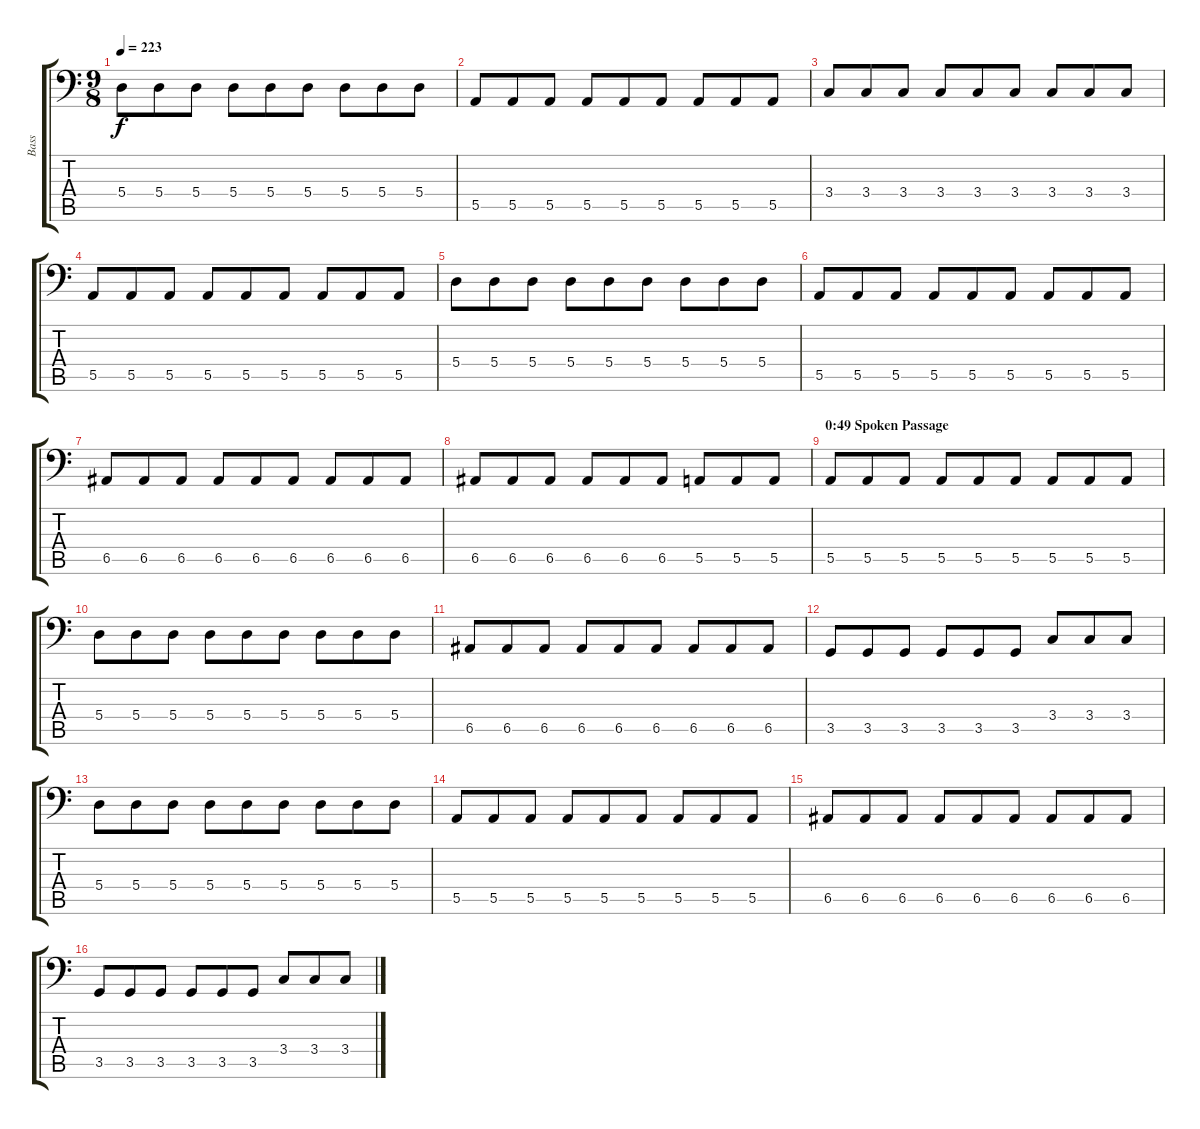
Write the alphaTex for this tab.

\track ("Bass" "Bass") {instrument electricbasspick}
\staff {score tabs}
\tuning (B2 G2 D2 A1 E1 B0) {hide}
\ts (9 8)
\tempo 223
\clef f4
\ks c
5.4.8{dy f} 5.4.8 5.4.8 5.4.8 5.4.8 5.4.8 5.4.8 5.4.8 5.4.8 |
5.5.8 5.5.8 5.5.8 5.5.8 5.5.8 5.5.8 5.5.8 5.5.8 5.5.8 |
3.4.8 3.4.8 3.4.8 3.4.8 3.4.8 3.4.8 3.4.8 3.4.8 3.4.8 |
5.5.8 5.5.8 5.5.8 5.5.8 5.5.8 5.5.8 5.5.8 5.5.8 5.5.8 |
5.4.8 5.4.8 5.4.8 5.4.8 5.4.8 5.4.8 5.4.8 5.4.8 5.4.8 |
5.5.8 5.5.8 5.5.8 5.5.8 5.5.8 5.5.8 5.5.8 5.5.8 5.5.8 |
6.5.8 6.5.8 6.5.8 6.5.8 6.5.8 6.5.8 6.5.8 6.5.8 6.5.8 |
6.5.8 6.5.8 6.5.8 6.5.8 6.5.8 6.5.8 5.5.8 5.5.8 5.5.8 |
\section ("" "0:49 Spoken Passage")
5.5.8 5.5.8 5.5.8 5.5.8 5.5.8 5.5.8 5.5.8 5.5.8 5.5.8 |
5.4.8 5.4.8 5.4.8 5.4.8 5.4.8 5.4.8 5.4.8 5.4.8 5.4.8 |
6.5.8 6.5.8 6.5.8 6.5.8 6.5.8 6.5.8 6.5.8 6.5.8 6.5.8 |
3.5.8 3.5.8 3.5.8 3.5.8 3.5.8 3.5.8 3.4.8 3.4.8 3.4.8 |
5.4.8 5.4.8 5.4.8 5.4.8 5.4.8 5.4.8 5.4.8 5.4.8 5.4.8 |
5.5.8 5.5.8 5.5.8 5.5.8 5.5.8 5.5.8 5.5.8 5.5.8 5.5.8 |
6.5.8 6.5.8 6.5.8 6.5.8 6.5.8 6.5.8 6.5.8 6.5.8 6.5.8 |
3.5.8 3.5.8 3.5.8 3.5.8 3.5.8 3.5.8 3.4.8 3.4.8 3.4.8
